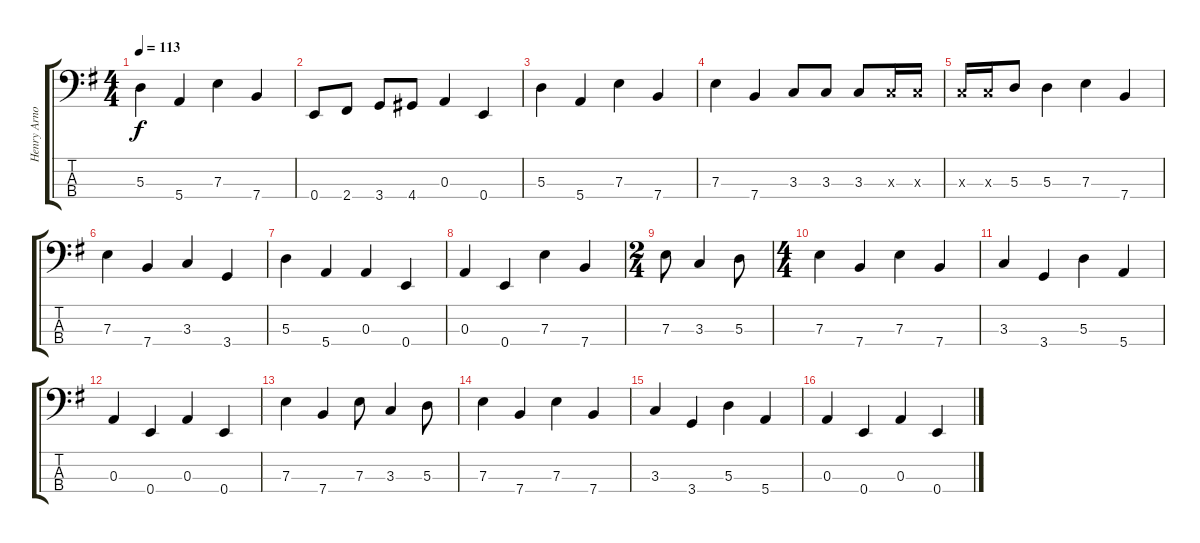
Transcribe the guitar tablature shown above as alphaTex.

\track ("Henry Arnold Dalton Bass" "Henry Arno") {instrument electricbassfinger}
\staff {score tabs}
\tuning (G2 D2 A1 E1) {hide}
\ts (4 4)
\tempo 113
\clef f4
\ks eminor
5.3.4{dy f} 5.4.4 7.3.4 7.4.4 |
0.4.8 2.4.8 3.4.8 4.4.8 0.3.4 0.4.4 |
5.3.4 5.4.4 7.3.4 7.4.4 |
7.3.4 7.4.4 3.3.8 3.3.8 3.3.8 3.3{x}.16 3.3{x}.16 |
3.3{x}.16 3.3{x}.16 5.3.8 5.3.4 7.3.4 7.4.4 |
7.3.4 7.4.4 3.3.4 3.4.4 |
5.3.4 5.4.4 0.3.4 0.4.4 |
0.3.4 0.4.4 7.3.4 7.4.4 |
\ts (2 4)
7.3.8 3.3.4 5.3.8 |
\ts (4 4)
7.3.4 7.4.4 7.3.4 7.4.4 |
3.3.4 3.4.4 5.3.4 5.4.4 |
0.3.4 0.4.4 0.3.4 0.4.4 |
7.3.4 7.4.4 7.3.8 3.3.4 5.3.8 |
7.3.4 7.4.4 7.3.4 7.4.4 |
3.3.4 3.4.4 5.3.4 5.4.4 |
0.3.4 0.4.4 0.3.4 0.4.4
